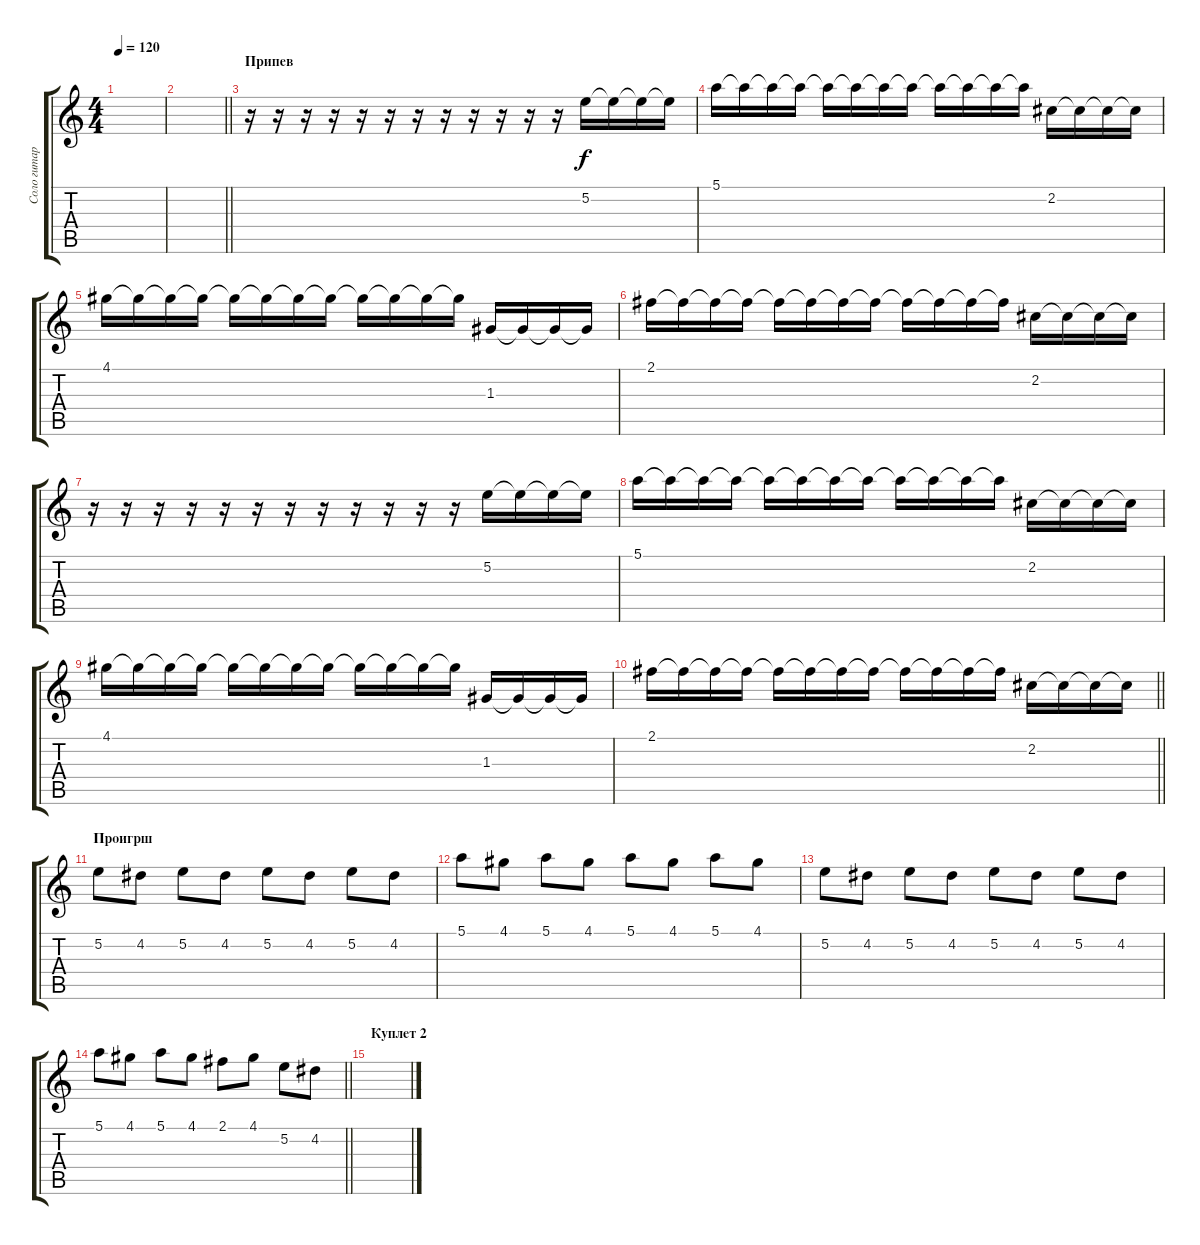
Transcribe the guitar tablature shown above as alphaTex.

\track ("Соло гитара строй E" "Соло гитар") {instrument acousticguitarsteel}
\staff {score tabs}
\tuning (E4 B3 G3 D3 A2 E2) {hide}
\ts (4 4)
\tempo 120
\clef g2
\ks c
|
\barLineRight lightlight
|
\section ("" "Припев")
r.16 r.16 r.16 r.16 r.16 r.16 r.16 r.16 r.16 r.16 r.16 r.16 5.2.16 5.2{t}.16 5.2{t}.16 5.2{t}.16 |
5.1.16 5.1{t}.16 5.1{t}.16 5.1{t}.16 5.1{t}.16 5.1{t}.16 5.1{t}.16 5.1{t}.16 5.1{t}.16 5.1{t}.16 5.1{t}.16 5.1{t}.16 2.2.16 2.2{t}.16 2.2{t}.16 2.2{t}.16 |
4.1.16 4.1{t}.16 4.1{t}.16 4.1{t}.16 4.1{t}.16 4.1{t}.16 4.1{t}.16 4.1{t}.16 4.1{t}.16 4.1{t}.16 4.1{t}.16 4.1{t}.16 1.3.16 1.3{t}.16 1.3{t}.16 1.3{t}.16 |
2.1.16 2.1{t}.16 2.1{t}.16 2.1{t}.16 2.1{t}.16 2.1{t}.16 2.1{t}.16 2.1{t}.16 2.1{t}.16 2.1{t}.16 2.1{t}.16 2.1{t}.16 2.2.16 2.2{t}.16 2.2{t}.16 2.2{t}.16 |
r.16 r.16 r.16 r.16 r.16 r.16 r.16 r.16 r.16 r.16 r.16 r.16 5.2.16 5.2{t}.16 5.2{t}.16 5.2{t}.16 |
5.1.16 5.1{t}.16 5.1{t}.16 5.1{t}.16 5.1{t}.16 5.1{t}.16 5.1{t}.16 5.1{t}.16 5.1{t}.16 5.1{t}.16 5.1{t}.16 5.1{t}.16 2.2.16 2.2{t}.16 2.2{t}.16 2.2{t}.16 |
4.1.16 4.1{t}.16 4.1{t}.16 4.1{t}.16 4.1{t}.16 4.1{t}.16 4.1{t}.16 4.1{t}.16 4.1{t}.16 4.1{t}.16 4.1{t}.16 4.1{t}.16 1.3.16 1.3{t}.16 1.3{t}.16 1.3{t}.16 |
\barLineRight lightlight
2.1.16 2.1{t}.16 2.1{t}.16 2.1{t}.16 2.1{t}.16 2.1{t}.16 2.1{t}.16 2.1{t}.16 2.1{t}.16 2.1{t}.16 2.1{t}.16 2.1{t}.16 2.2.16 2.2{t}.16 2.2{t}.16 2.2{t}.16 |
\section ("" "Проигрш")
5.2.8 4.2.8 5.2.8 4.2.8 5.2.8 4.2.8 5.2.8 4.2.8 |
5.1.8 4.1.8 5.1.8 4.1.8 5.1.8 4.1.8 5.1.8 4.1.8 |
5.2.8 4.2.8 5.2.8 4.2.8 5.2.8 4.2.8 5.2.8 4.2.8 |
\barLineRight lightlight
5.1.8 4.1.8 5.1.8 4.1.8 2.1.8 4.1.8 5.2.8 4.2.8 |
\section ("" "Куплет 2")
